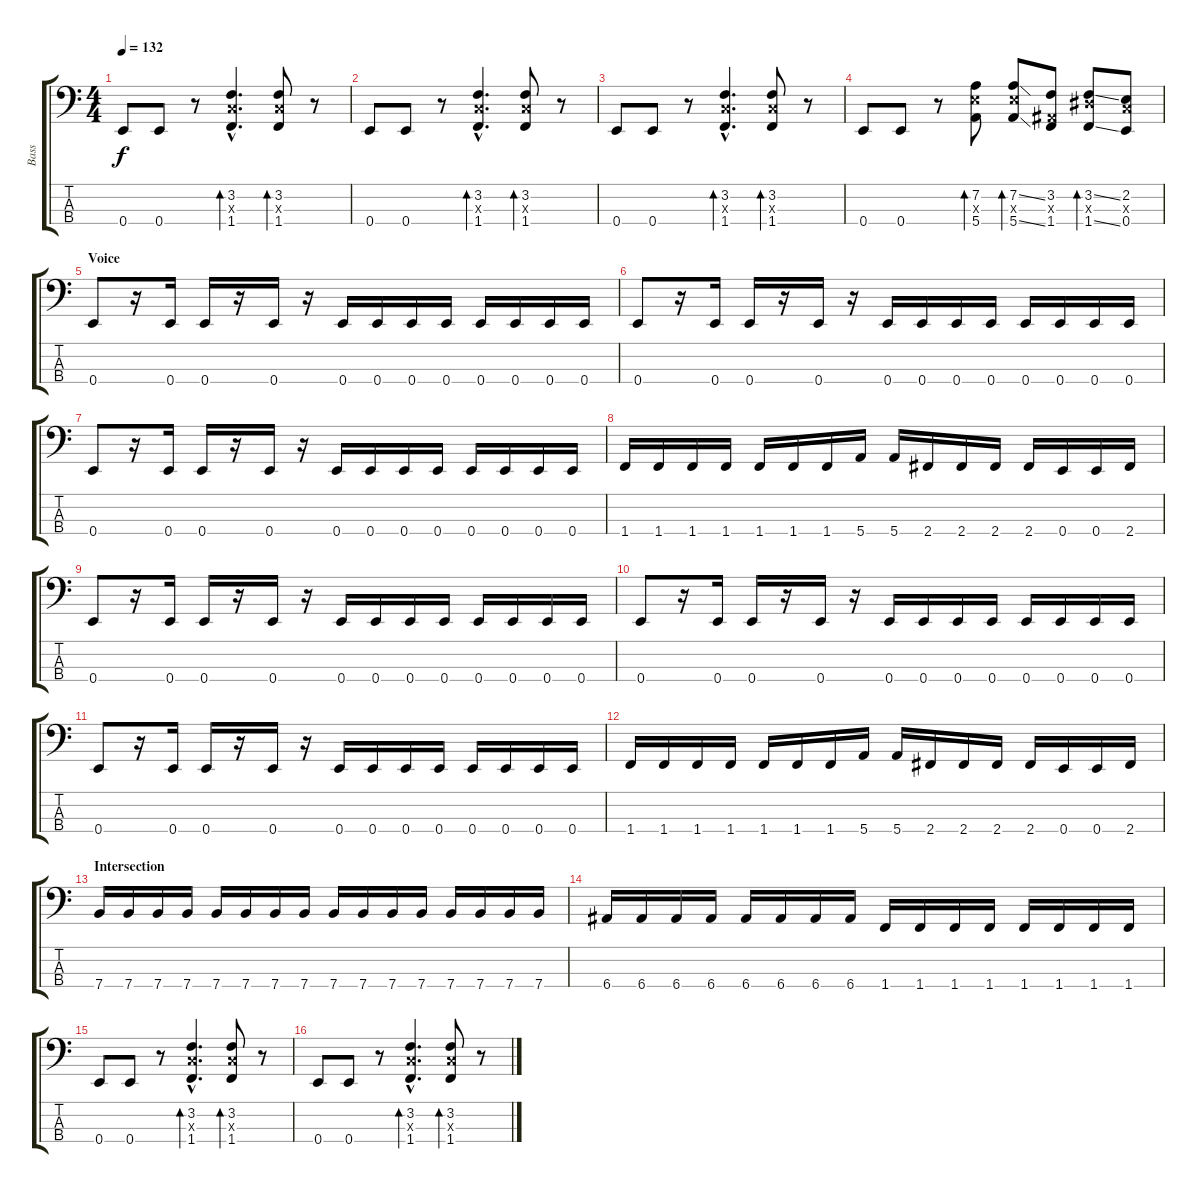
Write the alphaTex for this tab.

\track ("Bass" "Bass") {instrument electricbasspick}
\staff {score tabs}
\tuning (G2 D2 A1 E1) {hide}
\ts (4 4)
\tempo 132
\clef f4
\ks c
0.4.8{dy f} 0.4.8 r.8 (3.2{hac} 3.3{hac x} 1.4{hac}).4{d bd 60} (3.2 3.3{x} 1.4).8{bd 60} r.8 |
0.4.8 0.4.8 r.8 (3.2{hac} 3.3{hac x} 1.4{hac}).4{d bd 60} (3.2 3.3{x} 1.4).8{bd 60} r.8 |
0.4.8 0.4.8 r.8 (3.2{hac} 3.3{hac x} 1.4{hac}).4{d bd 60} (3.2 3.3{x} 1.4).8{bd 60} r.8 |
0.4.8 0.4.8 r.8 (7.2 7.3{x} 5.4).8{bd 60} (7.2{ss} 7.3{x} 5.4{ss}).8{bd 60} (3.2 1.3{x} 1.4).8 (3.2{ss} 6.3{x} 1.4{ss}).8{bd 60} (2.2 3.3{x} 0.4).8 |
\section ("" "Voice")
0.4.8 r.16 0.4.16 0.4.16 r.16 0.4.16 r.16 0.4.16 0.4.16 0.4.16 0.4.16 0.4.16 0.4.16 0.4.16 0.4.16 |
0.4.8 r.16 0.4.16 0.4.16 r.16 0.4.16 r.16 0.4.16 0.4.16 0.4.16 0.4.16 0.4.16 0.4.16 0.4.16 0.4.16 |
0.4.8 r.16 0.4.16 0.4.16 r.16 0.4.16 r.16 0.4.16 0.4.16 0.4.16 0.4.16 0.4.16 0.4.16 0.4.16 0.4.16 |
1.4.16 1.4.16 1.4.16 1.4.16 1.4.16 1.4.16 1.4.16 5.4.16 5.4.16 2.4.16 2.4.16 2.4.16 2.4.16 0.4.16 0.4.16 2.4.16 |
0.4.8 r.16 0.4.16 0.4.16 r.16 0.4.16 r.16 0.4.16 0.4.16 0.4.16 0.4.16 0.4.16 0.4.16 0.4.16 0.4.16 |
0.4.8 r.16 0.4.16 0.4.16 r.16 0.4.16 r.16 0.4.16 0.4.16 0.4.16 0.4.16 0.4.16 0.4.16 0.4.16 0.4.16 |
0.4.8 r.16 0.4.16 0.4.16 r.16 0.4.16 r.16 0.4.16 0.4.16 0.4.16 0.4.16 0.4.16 0.4.16 0.4.16 0.4.16 |
1.4.16 1.4.16 1.4.16 1.4.16 1.4.16 1.4.16 1.4.16 5.4.16 5.4.16 2.4.16 2.4.16 2.4.16 2.4.16 0.4.16 0.4.16 2.4.16 |
\section ("" "Intersection")
7.4.16 7.4.16 7.4.16 7.4.16 7.4.16 7.4.16 7.4.16 7.4.16 7.4.16 7.4.16 7.4.16 7.4.16 7.4.16 7.4.16 7.4.16 7.4.16 |
6.4.16 6.4.16 6.4.16 6.4.16 6.4.16 6.4.16 6.4.16 6.4.16 1.4.16 1.4.16 1.4.16 1.4.16 1.4.16 1.4.16 1.4.16 1.4.16 |
0.4.8 0.4.8 r.8 (3.2{hac} 3.3{hac x} 1.4{hac}).4{d bd 60} (3.2 3.3{x} 1.4).8{bd 60} r.8 |
0.4.8 0.4.8 r.8 (3.2{hac} 3.3{hac x} 1.4{hac}).4{d bd 60} (3.2 3.3{x} 1.4).8{bd 60} r.8
